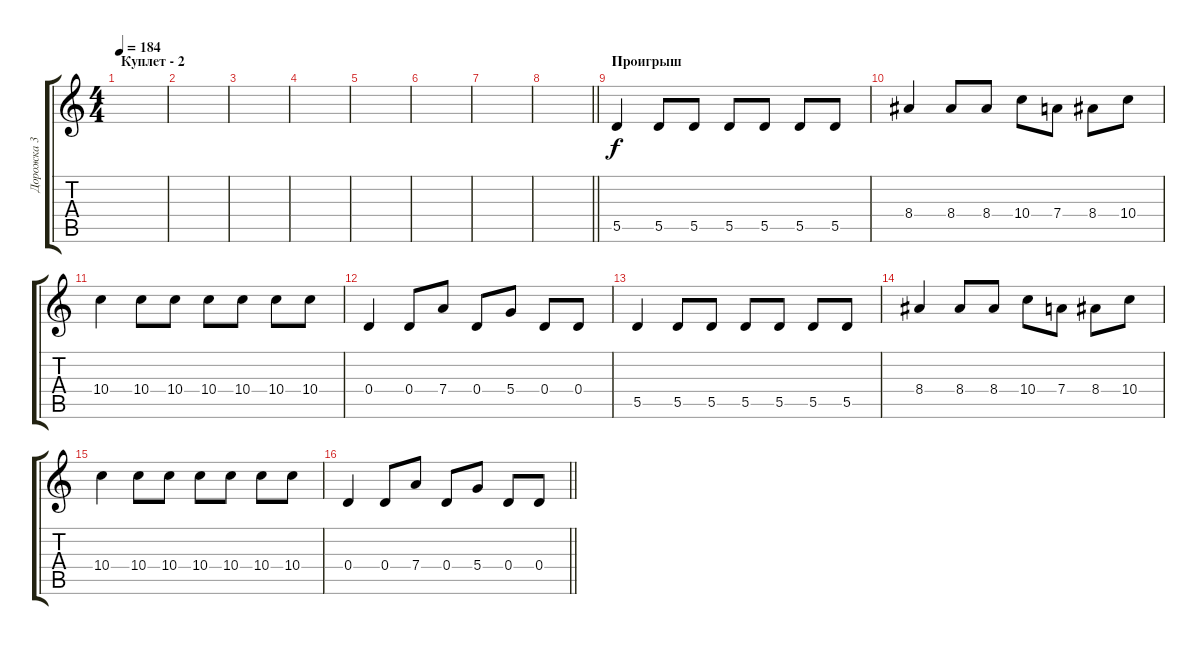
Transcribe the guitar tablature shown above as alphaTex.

\track ("Дорожка 3" "Дорожка 3") {instrument electricbassfinger}
\staff {score tabs}
\tuning (E4 B3 G3 D3 A2 E2) {hide}
\ts (4 4)
\section ("" "Куплет - 2")
\tempo 184
\clef g2
\ks c
|
|
|
|
|
|
|
\barLineRight lightlight
|
\section ("" "Проигрыш ")
5.5.4 5.5.8 5.5.8 5.5.8 5.5.8 5.5.8 5.5.8 |
8.4.4 8.4.8 8.4.8 10.4.8 7.4.8 8.4.8 10.4.8 |
10.4.4 10.4.8 10.4.8 10.4.8 10.4.8 10.4.8 10.4.8 |
0.4.4 0.4.8 7.4.8 0.4.8 5.4.8 0.4.8 0.4.8 |
5.5.4 5.5.8 5.5.8 5.5.8 5.5.8 5.5.8 5.5.8 |
8.4.4 8.4.8 8.4.8 10.4.8 7.4.8 8.4.8 10.4.8 |
10.4.4 10.4.8 10.4.8 10.4.8 10.4.8 10.4.8 10.4.8 |
\barLineRight lightlight
0.4.4 0.4.8 7.4.8 0.4.8 5.4.8 0.4.8 0.4.8
